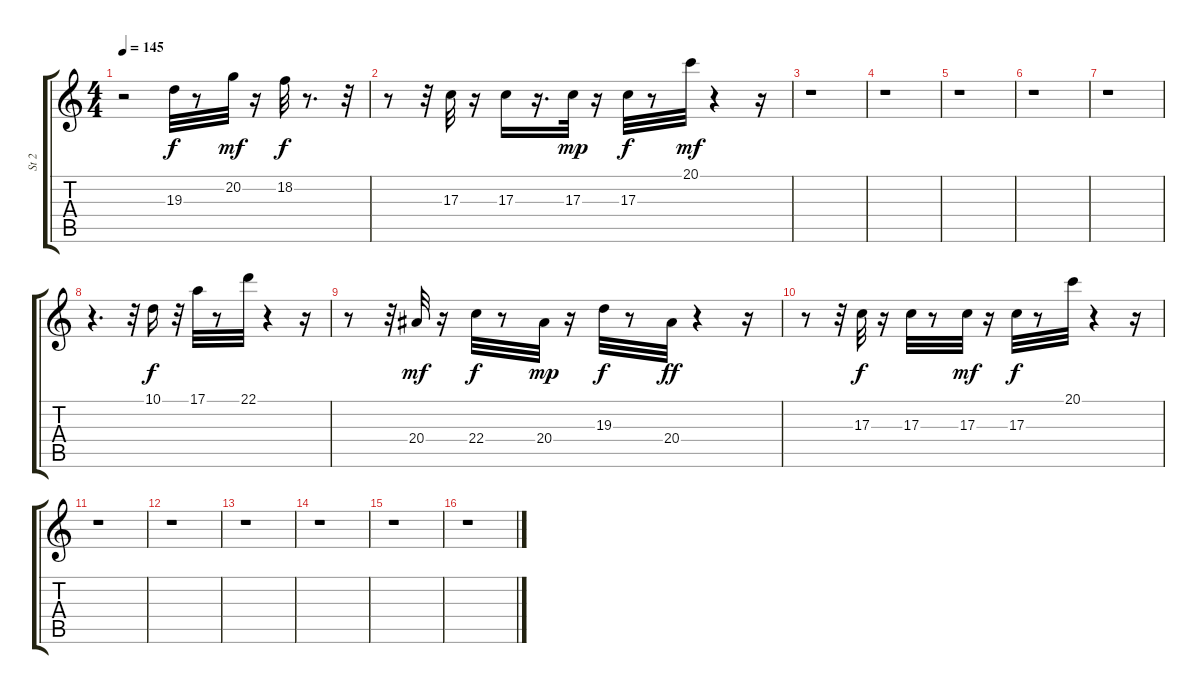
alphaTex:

\track ("St 2" "St 2") {instrument pizzicatostrings}
\staff {score tabs}
\tuning (E4 B3 G3 D3 A2 E2) {hide}
\ts (4 4)
\tempo 145
\clef g2
\ks c
r.2{dy f} 19.3.32 r.8 20.2.32{dy mf} r.16 18.2.32{dy f} r.8{d} r.32 |
r.8 r.32 17.3.32 r.16 17.3.16 r.16{d} 17.3.32{dy mp} r.16 17.3.32{dy f} r.8 20.1.32{dy mf} r.4 r.16 |
r.1 |
r.1 |
r.1 |
r.1 |
r.1 |
r.4{d} r.32 10.1.16{dy f} r.32 17.1.32 r.8 22.1.32 r.4 r.16 |
r.8 r.32 20.4.32{dy mf} r.16 22.4.32{dy f} r.8 20.4.32{dy mp} r.16 19.3.32{dy f} r.8 20.4.32{dy ff} r.4 r.16 |
r.8 r.32 17.3.32{dy f} r.16 17.3.32 r.8 17.3.32{dy mf} r.16 17.3.32{dy f} r.8 20.1.32 r.4 r.16 |
r.1 |
r.1 |
r.1 |
r.1 |
r.1 |
r.1
